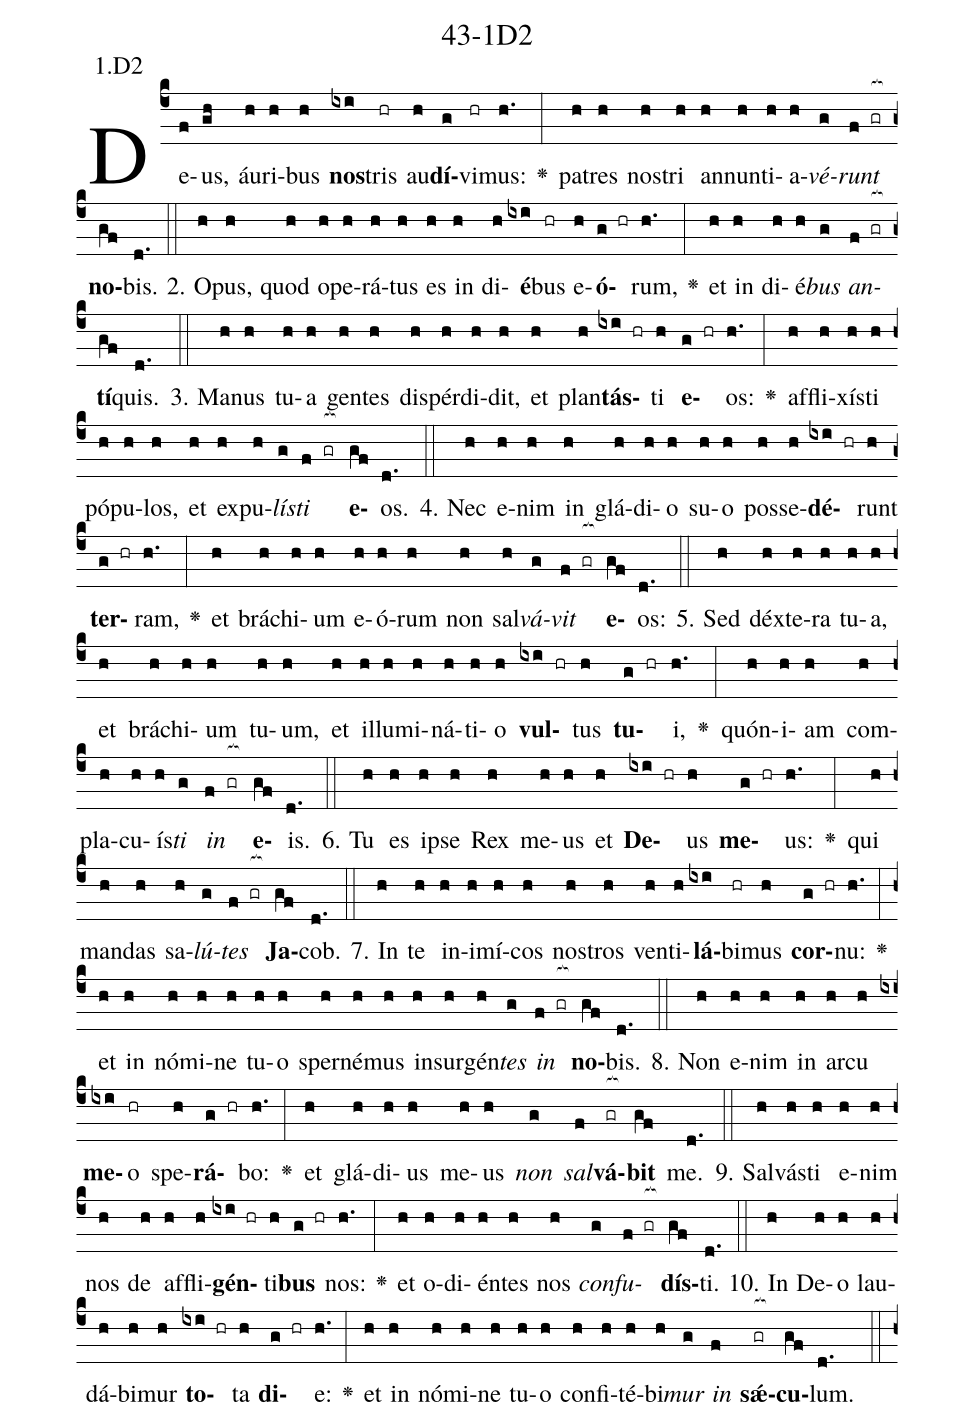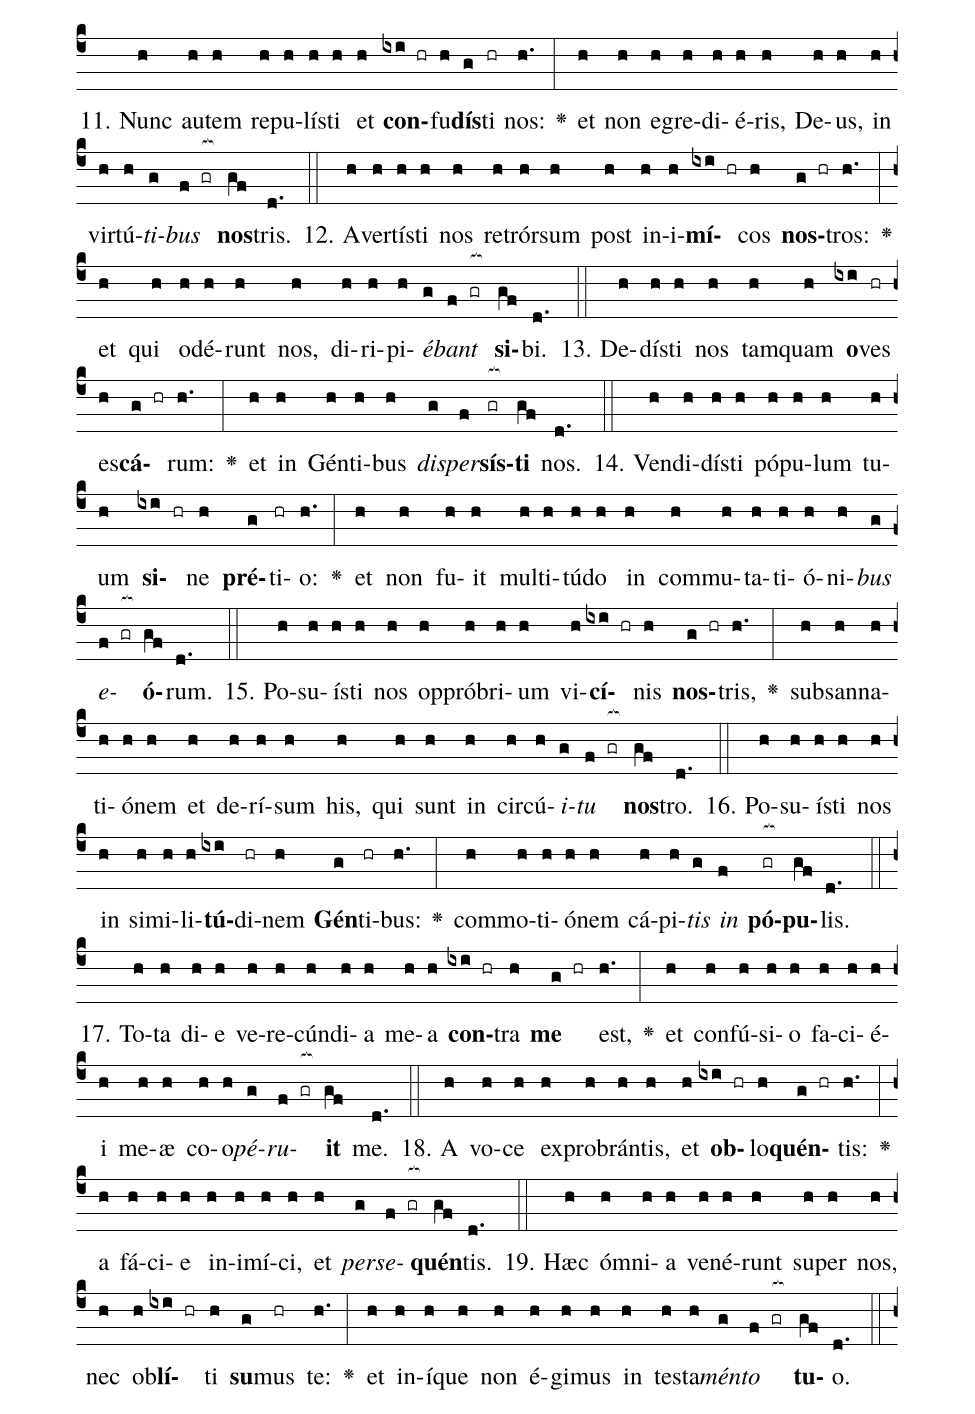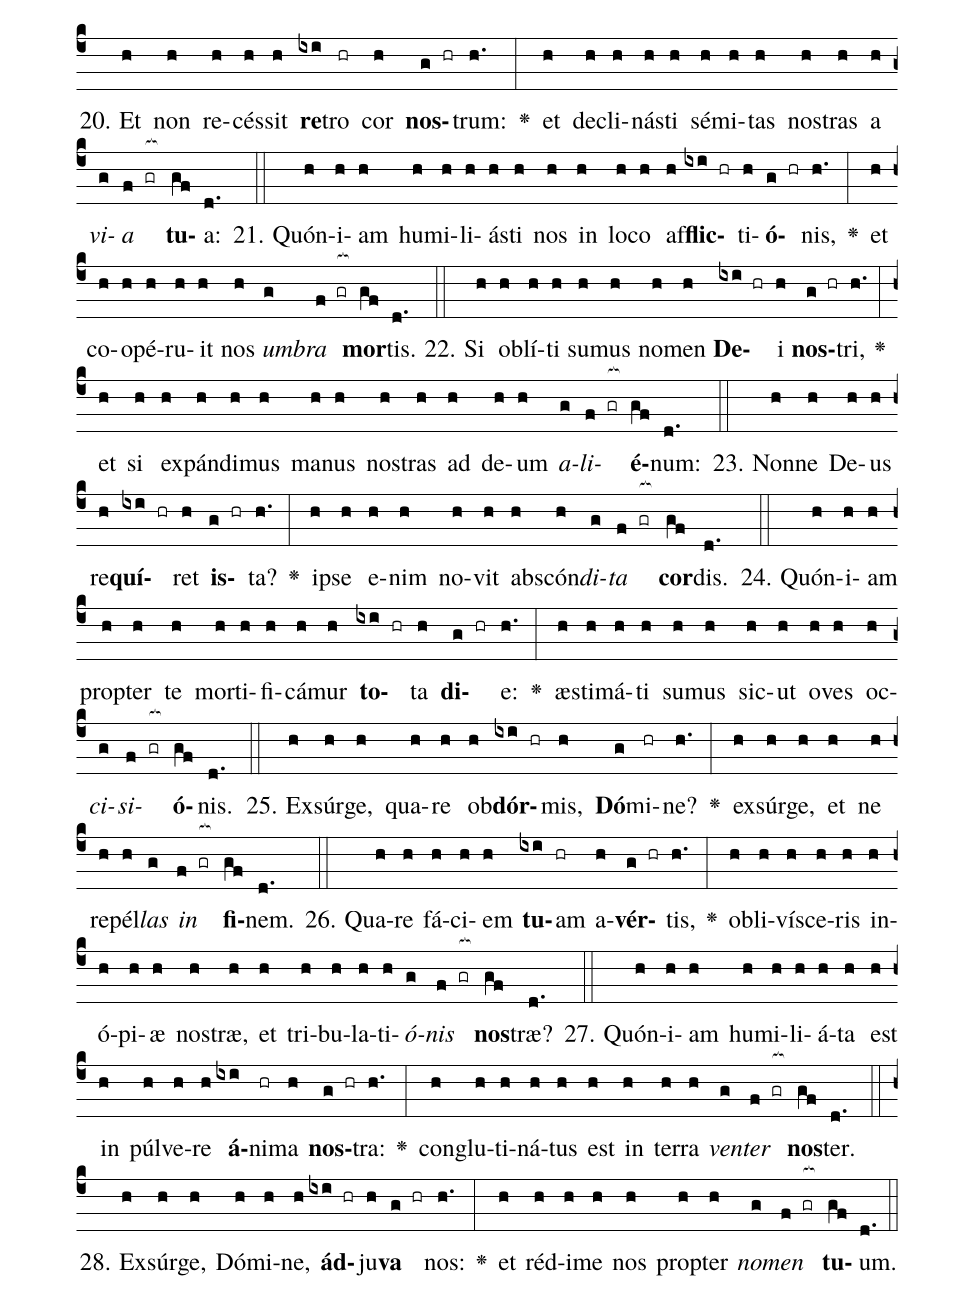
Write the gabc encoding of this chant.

name: 43-1D2;
annotation: 1.D2;
%%
(c4)De(f)us,(gh) áu(h)ri(h)bus(h) <b>nos</b>(ixi)tris(hr) au(h)<b>dí</b>(g)vi(hr)mus:(h.) <v>\greheightstar</v>(:) pa(h)tres(h) nos(h)tri(h) an(h)nun(h)ti(h)a(h)<i>vé</i>(g)<i>runt</i>(f gr[ocb:1{]) <b>no</b>(gf[ocb:0}])bis.(d.) (::)
2. O(h)pus,(h) quod(h) o(h)pe(h)rá(h)tus(h) es(h) in(h) di(h)<b>é</b>(ixi)bus(hr) e(h)<b>ó</b>(g hr)rum,(h.) <v>\greheightstar</v>(:) et(h) in(h) di(h)é(h)<i>bus</i>(g) <i>an</i>(f gr[ocb:1{])<b>tí</b>(gf[ocb:0}])quis.(d.) (::)
3. Ma(h)nus(h) tu(h)a(h) gen(h)tes(h) dis(h)pér(h)di(h)dit,(h) et(h) plan(h)<b>tás</b>(ixi hr)ti(h) <b>e</b>(g hr)os:(h.) <v>\greheightstar</v>(:) af(h)fli(h)xís(h)ti(h) pó(h)pu(h)los,(h) et(h) ex(h)pu(h)<i>lís</i>(g)<i>ti</i>(f gr[ocb:1{]) <b>e</b>(gf[ocb:0}])os.(d.) (::)
4. Nec(h) e(h)nim(h) in(h) glá(h)di(h)o(h) su(h)o(h) pos(h)se(h)<b>dé</b>(ixi hr)runt(h) <b>ter</b>(g hr)ram,(h.) <v>\greheightstar</v>(:) et(h) brá(h)chi(h)um(h) e(h)ó(h)rum(h) non(h) sal(h)<i>vá</i>(g)<i>vit</i>(f gr[ocb:1{]) <b>e</b>(gf[ocb:0}])os:(d.) (::)
5. Sed(h) déx(h)te(h)ra(h) tu(h)a,(h) et(h) brá(h)chi(h)um(h) tu(h)um,(h) et(h) il(h)lu(h)mi(h)ná(h)ti(h)o(h) <b>vul</b>(ixi hr)tus(h) <b>tu</b>(g hr)i,(h.) <v>\greheightstar</v>(:) quón(h)i(h)am(h) com(h)pla(h)cu(h)ís(h)<i>ti</i>(g) <i>in</i>(f gr[ocb:1{]) <b>e</b>(gf[ocb:0}])is.(d.) (::)
6. Tu(h) es(h) ip(h)se(h) Rex(h) me(h)us(h) et(h) <b>De</b>(ixi hr)us(h) <b>me</b>(g hr)us:(h.) <v>\greheightstar</v>(:) qui(h) man(h)das(h) sa(h)<i>lú</i>(g)<i>tes</i>(f gr[ocb:1{]) <b>Ja</b>(gf[ocb:0}])cob.(d.) (::)
7. In(h) te(h) in(h)i(h)mí(h)cos(h) nos(h)tros(h) ven(h)ti(h)<b>lá</b>(ixi)bi(hr)mus(h) <b>cor</b>(g hr)nu:(h.) <v>\greheightstar</v>(:) et(h) in(h) nó(h)mi(h)ne(h) tu(h)o(h) sper(h)né(h)mus(h) in(h)sur(h)gén(h)<i>tes</i>(g) <i>in</i>(f gr[ocb:1{]) <b>no</b>(gf[ocb:0}])bis.(d.) (::)
8. Non(h) e(h)nim(h) in(h) ar(h)cu(h) <b>me</b>(ixi)o(hr) spe(h)<b>rá</b>(g hr)bo:(h.) <v>\greheightstar</v>(:) et(h) glá(h)di(h)us(h) me(h)us(h) <i>non</i>(g) <i>sal</i>(f)<b>vá</b>(gr[ocb:1{])<b>bit</b>(gf[ocb:0}]) me.(d.) (::)
9. Sal(h)vás(h)ti(h) e(h)nim(h) nos(h) de(h) af(h)fli(h)<b>gén</b>(ixi hr)ti(h)<b>bus</b>(g hr) nos:(h.) <v>\greheightstar</v>(:) et(h) o(h)di(h)én(h)tes(h) nos(h) <i>con</i>(g)<i>fu</i>(f gr[ocb:1{])<b>dís</b>(gf[ocb:0}])ti.(d.) (::)
10. In(h) De(h)o(h) lau(h)dá(h)bi(h)mur(h) <b>to</b>(ixi hr)ta(h) <b>di</b>(g hr)e:(h.) <v>\greheightstar</v>(:) et(h) in(h) nó(h)mi(h)ne(h) tu(h)o(h) con(h)fi(h)té(h)bi(h)<i>mur</i>(g) <i>in</i>(f) <b>sǽ</b>(gr[ocb:1{])<b>cu</b>(gf[ocb:0}])lum.(d.) (::)
11. Nunc(h) au(h)tem(h) re(h)pu(h)lís(h)ti(h) et(h) <b>con</b>(ixi hr)fu(h)<b>dís</b>(g)ti(hr) nos:(h.) <v>\greheightstar</v>(:) et(h) non(h) e(h)gre(h)di(h)é(h)ris,(h) De(h)us,(h) in(h) vir(h)tú(h)<i>ti</i>(g)<i>bus</i>(f gr[ocb:1{]) <b>nos</b>(gf[ocb:0}])tris.(d.) (::)
12. A(h)ver(h)tís(h)ti(h) nos(h) re(h)trór(h)sum(h) post(h) in(h)i(h)<b>mí</b>(ixi hr)cos(h) <b>nos</b>(g hr)tros:(h.) <v>\greheightstar</v>(:) et(h) qui(h) o(h)dé(h)runt(h) nos,(h) di(h)ri(h)pi(h)<i>é</i>(g)<i>bant</i>(f gr[ocb:1{]) <b>si</b>(gf[ocb:0}])bi.(d.) (::)
13. De(h)dís(h)ti(h) nos(h) tam(h)quam(h) <b>o</b>(ixi)ves(hr) es(h)<b>cá</b>(g hr)rum:(h.) <v>\greheightstar</v>(:) et(h) in(h) Gén(h)ti(h)bus(h) <i>di</i>(g)<i>sper</i>(f)<b>sís</b>(gr[ocb:1{])<b>ti</b>(gf[ocb:0}]) nos.(d.) (::)
14. Ven(h)di(h)dís(h)ti(h) pó(h)pu(h)lum(h) tu(h)um(h) <b>si</b>(ixi hr)ne(h) <b>pré</b>(g)ti(hr)o:(h.) <v>\greheightstar</v>(:) et(h) non(h) fu(h)it(h) mul(h)ti(h)tú(h)do(h) in(h) com(h)mu(h)ta(h)ti(h)ó(h)ni(h)<i>bus</i>(g) <i>e</i>(f gr[ocb:1{])<b>ó</b>(gf[ocb:0}])rum.(d.) (::)
15. Po(h)su(h)ís(h)ti(h) nos(h) op(h)pró(h)bri(h)um(h) vi(h)<b>cí</b>(ixi hr)nis(h) <b>nos</b>(g hr)tris,(h.) <v>\greheightstar</v>(:) sub(h)san(h)na(h)ti(h)ó(h)nem(h) et(h) de(h)rí(h)sum(h) his,(h) qui(h) sunt(h) in(h) cir(h)cú(h)<i>i</i>(g)<i>tu</i>(f gr[ocb:1{]) <b>nos</b>(gf[ocb:0}])tro.(d.) (::)
16. Po(h)su(h)ís(h)ti(h) nos(h) in(h) si(h)mi(h)li(h)<b>tú</b>(ixi)di(hr)nem(h) <b>Gén</b>(g)ti(hr)bus:(h.) <v>\greheightstar</v>(:) com(h)mo(h)ti(h)ó(h)nem(h) cá(h)pi(h)<i>tis</i>(g) <i>in</i>(f) <b>pó</b>(gr[ocb:1{])<b>pu</b>(gf[ocb:0}])lis.(d.) (::)
17. To(h)ta(h) di(h)e(h) ve(h)re(h)cún(h)di(h)a(h) me(h)a(h) <b>con</b>(ixi hr)tra(h) <b>me</b>(g hr) est,(h.) <v>\greheightstar</v>(:) et(h) con(h)fú(h)si(h)o(h) fa(h)ci(h)é(h)i(h) me(h)æ(h) co(h)o(h)<i>pé</i>(g)<i>ru</i>(f gr[ocb:1{])<b>it</b>(gf[ocb:0}]) me.(d.) (::)
18. A(h) vo(h)ce(h) ex(h)pro(h)brán(h)tis,(h) et(h) <b>ob</b>(ixi hr)lo(h)<b>quén</b>(g hr)tis:(h.) <v>\greheightstar</v>(:) a(h) fá(h)ci(h)e(h) in(h)i(h)mí(h)ci,(h) et(h) <i>per</i>(g)<i>se</i>(f gr[ocb:1{])<b>quén</b>(gf[ocb:0}])tis.(d.) (::)
19. Hæc(h) óm(h)ni(h)a(h) ve(h)né(h)runt(h) su(h)per(h) nos,(h) nec(h) ob(h)<b>lí</b>(ixi hr)ti(h) <b>su</b>(g)mus(hr) te:(h.) <v>\greheightstar</v>(:) et(h) in(h)í(h)que(h) non(h) é(h)gi(h)mus(h) in(h) tes(h)ta(h)<i>mén</i>(g)<i>to</i>(f gr[ocb:1{]) <b>tu</b>(gf[ocb:0}])o.(d.) (::)
20. Et(h) non(h) re(h)cés(h)sit(h) <b>re</b>(ixi)tro(hr) cor(h) <b>nos</b>(g hr)trum:(h.) <v>\greheightstar</v>(:) et(h) de(h)cli(h)nás(h)ti(h) sé(h)mi(h)tas(h) nos(h)tras(h) a(h) <i>vi</i>(g)<i>a</i>(f gr[ocb:1{]) <b>tu</b>(gf[ocb:0}])a:(d.) (::)
21. Quón(h)i(h)am(h) hu(h)mi(h)li(h)ás(h)ti(h) nos(h) in(h) lo(h)co(h) af(h)<b>flic</b>(ixi hr)ti(h)<b>ó</b>(g hr)nis,(h.) <v>\greheightstar</v>(:) et(h) co(h)o(h)pé(h)ru(h)it(h) nos(h) <i>um</i>(g)<i>bra</i>(f gr[ocb:1{]) <b>mor</b>(gf[ocb:0}])tis.(d.) (::)
22. Si(h) ob(h)lí(h)ti(h) su(h)mus(h) no(h)men(h) <b>De</b>(ixi hr)i(h) <b>nos</b>(g hr)tri,(h.) <v>\greheightstar</v>(:) et(h) si(h) ex(h)pán(h)di(h)mus(h) ma(h)nus(h) nos(h)tras(h) ad(h) de(h)um(h) <i>a</i>(g)<i>li</i>(f gr[ocb:1{])<b>é</b>(gf[ocb:0}])num:(d.) (::)
23. Non(h)ne(h) De(h)us(h) re(h)<b>quí</b>(ixi hr)ret(h) <b>is</b>(g hr)ta?(h.) <v>\greheightstar</v>(:) ip(h)se(h) e(h)nim(h) no(h)vit(h) abs(h)cón(h)<i>di</i>(g)<i>ta</i>(f gr[ocb:1{]) <b>cor</b>(gf[ocb:0}])dis.(d.) (::)
24. Quón(h)i(h)am(h) prop(h)ter(h) te(h) mor(h)ti(h)fi(h)cá(h)mur(h) <b>to</b>(ixi hr)ta(h) <b>di</b>(g hr)e:(h.) <v>\greheightstar</v>(:) æs(h)ti(h)má(h)ti(h) su(h)mus(h) sic(h)ut(h) o(h)ves(h) oc(h)<i>ci</i>(g)<i>si</i>(f gr[ocb:1{])<b>ó</b>(gf[ocb:0}])nis.(d.) (::)
25. Ex(h)súr(h)ge,(h) qua(h)re(h) ob(h)<b>dór</b>(ixi hr)mis,(h) <b>Dó</b>(g)mi(hr)ne?(h.) <v>\greheightstar</v>(:) ex(h)súr(h)ge,(h) et(h) ne(h) re(h)pél(h)<i>las</i>(g) <i>in</i>(f gr[ocb:1{]) <b>fi</b>(gf[ocb:0}])nem.(d.) (::)
26. Qua(h)re(h) fá(h)ci(h)em(h) <b>tu</b>(ixi)am(hr) a(h)<b>vér</b>(g hr)tis,(h.) <v>\greheightstar</v>(:) ob(h)li(h)ví(h)sce(h)ris(h) in(h)ó(h)pi(h)æ(h) nos(h)træ,(h) et(h) tri(h)bu(h)la(h)ti(h)<i>ó</i>(g)<i>nis</i>(f gr[ocb:1{]) <b>nos</b>(gf[ocb:0}])træ?(d.) (::)
27. Quón(h)i(h)am(h) hu(h)mi(h)li(h)á(h)ta(h) est(h) in(h) púl(h)ve(h)re(h) <b>á</b>(ixi)ni(hr)ma(h) <b>nos</b>(g hr)tra:(h.) <v>\greheightstar</v>(:) con(h)glu(h)ti(h)ná(h)tus(h) est(h) in(h) ter(h)ra(h) <i>ven</i>(g)<i>ter</i>(f gr[ocb:1{]) <b>nos</b>(gf[ocb:0}])ter.(d.) (::)
28. Ex(h)súr(h)ge,(h) Dó(h)mi(h)ne,(h) <b>ád</b>(ixi hr)ju(h)<b>va</b>(g hr) nos:(h.) <v>\greheightstar</v>(:) et(h) réd(h)i(h)me(h) nos(h) prop(h)ter(h) <i>no</i>(g)<i>men</i>(f gr[ocb:1{]) <b>tu</b>(gf[ocb:0}])um.(d.) (::)
